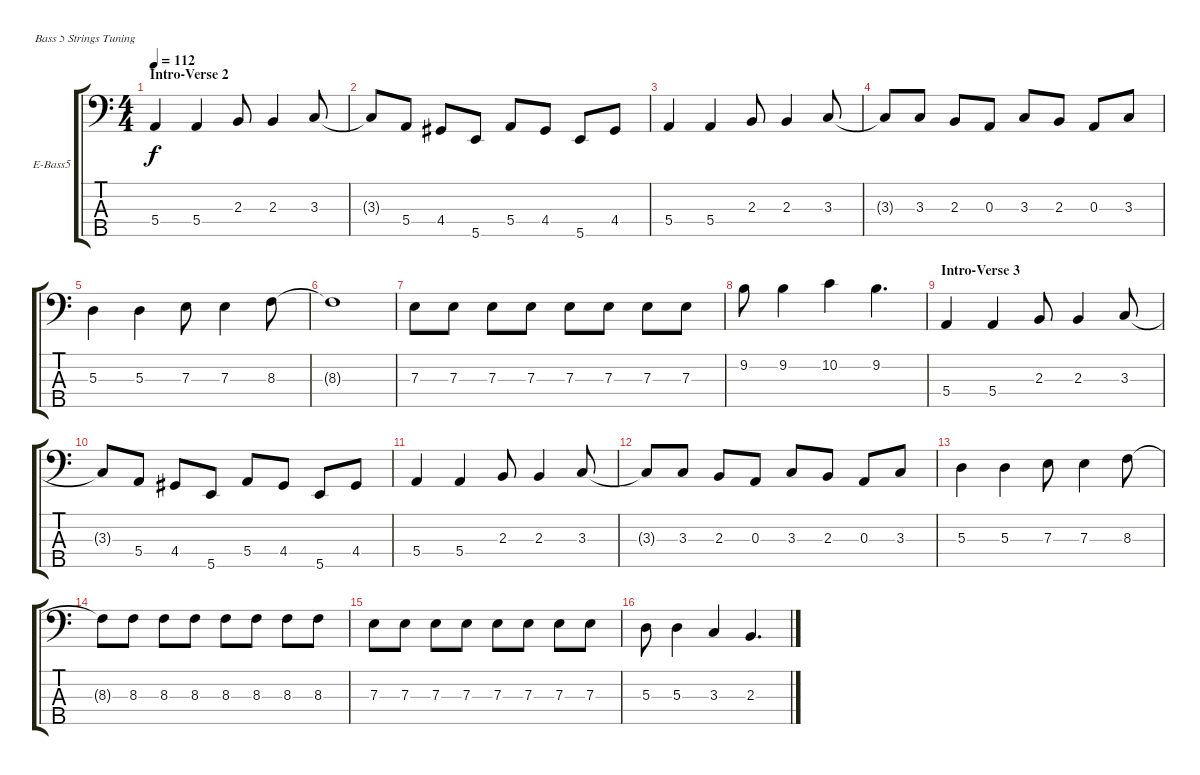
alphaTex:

\bracketExtendMode groupsimilarinstruments
\firstSystemTrackNameOrientation horizontal
\otherSystemsTrackNameOrientation horizontal
\track ("bass (Andrey Stefnuk)" "E-Bass5") {instrument electricbassfinger}
\staff {score tabs}
\tuning (G2 D2 A1 E1 B0)
\ts (4 4)
\section ("" "Intro-Verse 2")
\tempo 112
\clef f4
\ks aminor
5.4.4{dy f} 5.4.4 2.3.8 2.3.4 3.3.8 |
3.3{t}.8 5.4.8 4.4.8 5.5.8 5.4.8 4.4.8 5.5.8 4.4.8 |
5.4.4 5.4.4 2.3.8 2.3.4 3.3.8 |
3.3{t}.8 3.3.8 2.3.8 0.3.8 3.3.8 2.3.8 0.3.8 3.3.8 |
5.3.4 5.3.4 7.3.8 7.3.4 8.3.8 |
8.3{t}.1 |
7.3.8 7.3.8 7.3.8 7.3.8 7.3.8 7.3.8 7.3.8 7.3.8 |
9.2.8 9.2.4 10.2.4 9.2.4{d} |
\section ("" "Intro-Verse 3")
5.4.4 5.4.4 2.3.8 2.3.4 3.3.8 |
3.3{t}.8 5.4.8 4.4.8 5.5.8 5.4.8 4.4.8 5.5.8 4.4.8 |
5.4.4 5.4.4 2.3.8 2.3.4 3.3.8 |
3.3{t}.8 3.3.8 2.3.8 0.3.8 3.3.8 2.3.8 0.3.8 3.3.8 |
5.3.4 5.3.4 7.3.8 7.3.4 8.3.8 |
8.3{t}.8 8.3.8 8.3.8 8.3.8 8.3.8 8.3.8 8.3.8 8.3.8 |
7.3.8 7.3.8 7.3.8 7.3.8 7.3.8 7.3.8 7.3.8 7.3.8 |
5.3.8 5.3.4 3.3.4 2.3.4{d}
